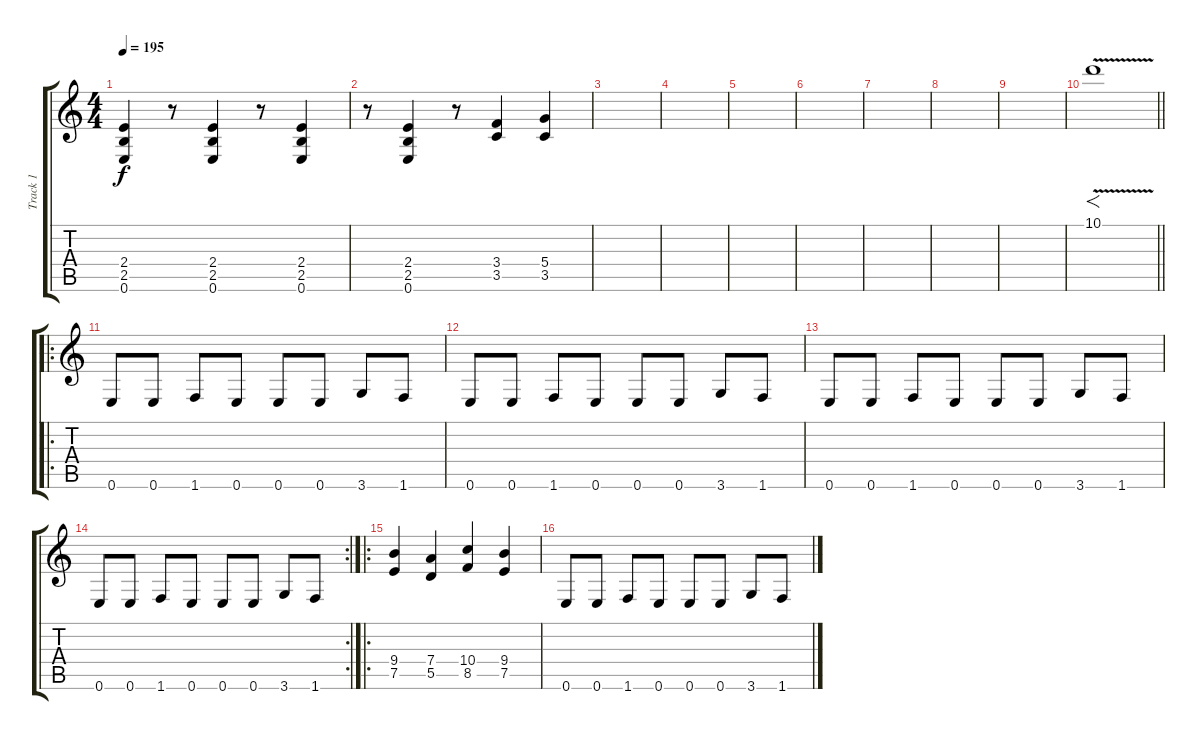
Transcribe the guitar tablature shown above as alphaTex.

\track ("Track 1" "Track 1") {instrument distortionguitar}
\staff {score tabs}
\tuning (E4 B3 G3 D3 A2 E2) {hide}
\ts (4 4)
\tempo 195
\clef g2
\ks c
(2.4 2.5 0.6).4{dy f} r.8 (2.4 2.5 0.6).4 r.8 (2.4 2.5 0.6).4 |
r.8 (2.4 2.5 0.6).4 r.8 (3.4 3.5).4 (5.4 3.5).4 |
|
|
|
|
|
|
|
\barLineRight lightlight
10.1{v}.1{f} |
\ro
0.6.8 0.6.8 1.6.8 0.6.8 0.6.8 0.6.8 3.6.8 1.6.8 |
0.6.8 0.6.8 1.6.8 0.6.8 0.6.8 0.6.8 3.6.8 1.6.8 |
0.6.8 0.6.8 1.6.8 0.6.8 0.6.8 0.6.8 3.6.8 1.6.8 |
\rc 2
0.6.8 0.6.8 1.6.8 0.6.8 0.6.8 0.6.8 3.6.8 1.6.8 |
\ro
\section ("" "")
(9.4 7.5).4 (7.4 5.5).4 (10.4 8.5).4 (9.4 7.5).4 |
0.6.8 0.6.8 1.6.8 0.6.8 0.6.8 0.6.8 3.6.8 1.6.8
